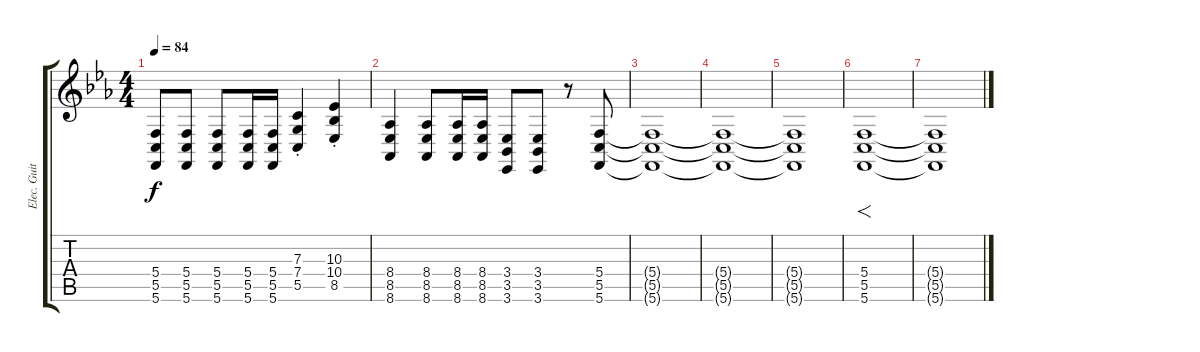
\track ("Elec. Guitar" "Elec. Guit") {instrument brightacousticpiano}
\staff {score tabs}
\tuning (D4 A3 F3 C3 G2 C2) {hide}
\ts (4 4)
\tempo 84
\clef g2
\ks cminor
(5.4 5.5 5.6).8{dy f} (5.4 5.5 5.6).8 (5.4 5.5 5.6).8 (5.4 5.5 5.6).16 (5.4 5.5 5.6).16 (7.3{st} 7.4{st} 5.5{st}).4 (10.3{st} 10.4{st} 8.5{st}).4 |
(8.4 8.5 8.6).4 (8.4 8.5 8.6).8 (8.4 8.5 8.6).16 (8.4 8.5 8.6).16 (3.4 3.5 3.6).8 (3.4 3.5 3.6).8 r.8 (5.4 5.5 5.6).8 |
(5.4{t} 5.5{t} 5.6{t}).1 |
(5.4{t} 5.5{t} 5.6{t}).1 |
(5.4{t} 5.5{t} 5.6{t}).1 |
(5.4 5.5 5.6).1{f} |
(5.4{t} 5.5{t} 5.6{t}).1
